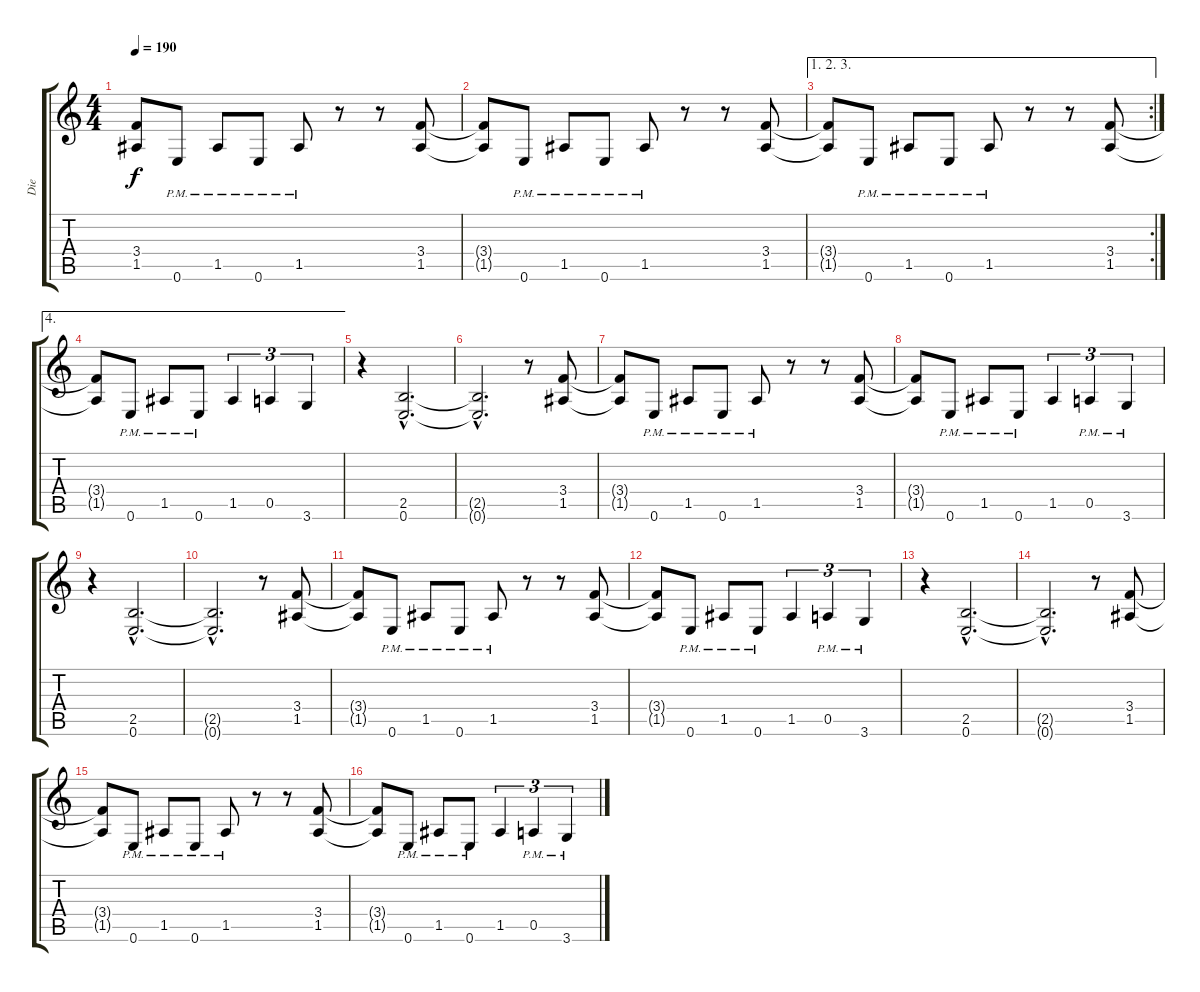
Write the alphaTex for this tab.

\track ("Die" "Die") {instrument distortionguitar}
\staff {score tabs}
\tuning (E4 B3 G3 D3 A2 E2) {hide}
\ts (4 4)
\tempo 190
\clef g2
\ks c
(3.4{t} 1.5{t}).8{dy f} 0.6{pm}.8 1.5{pm}.8 0.6{pm}.8 1.5{pm}.8 r.8 r.8 (3.4 1.5).8 |
(3.4{t} 1.5{t}).8 0.6{pm}.8 1.5{pm}.8 0.6{pm}.8 1.5{pm}.8 r.8 r.8 (3.4 1.5).8 |
\ae (1 2 3)
\rc 2
(3.4{t} 1.5{t}).8 0.6{pm}.8 1.5{pm}.8 0.6{pm}.8 1.5{pm}.8 r.8 r.8 (3.4 1.5).8 |
\ae 4
(3.4{t} 1.5{t}).8 0.6{pm}.8 1.5{pm}.8 0.6{pm}.8 1.5.4{tu (3 2)} 0.5.4{tu (3 2)} 3.6.4{tu (3 2)} |
r.4 (2.5{hac} 0.6{hac}).2{d} |
(2.5{hac t} 0.6{hac t}).2{d} r.8 (3.4 1.5).8 |
(3.4{t} 1.5{t}).8 0.6{pm}.8 1.5{pm}.8 0.6{pm}.8 1.5{pm}.8 r.8 r.8 (3.4 1.5).8 |
(3.4{t} 1.5{t}).8 0.6{pm}.8 1.5{pm}.8 0.6{pm}.8 1.5.4{tu (3 2)} 0.5{pm}.4{tu (3 2)} 3.6{pm}.4{tu (3 2)} |
r.4 (2.5{hac} 0.6{hac}).2{d} |
(2.5{hac t} 0.6{hac t}).2{d} r.8 (3.4 1.5).8 |
(3.4{t} 1.5{t}).8 0.6{pm}.8 1.5{pm}.8 0.6{pm}.8 1.5{pm}.8 r.8 r.8 (3.4 1.5).8 |
(3.4{t} 1.5{t}).8 0.6{pm}.8 1.5{pm}.8 0.6{pm}.8 1.5.4{tu (3 2)} 0.5{pm}.4{tu (3 2)} 3.6{pm}.4{tu (3 2)} |
r.4 (2.5{hac} 0.6{hac}).2{d} |
(2.5{hac t} 0.6{hac t}).2{d} r.8 (3.4 1.5).8 |
(3.4{t} 1.5{t}).8 0.6{pm}.8 1.5{pm}.8 0.6{pm}.8 1.5{pm}.8 r.8 r.8 (3.4 1.5).8 |
(3.4{t} 1.5{t}).8 0.6{pm}.8 1.5{pm}.8 0.6{pm}.8 1.5.4{tu (3 2)} 0.5{pm}.4{tu (3 2)} 3.6{pm}.4{tu (3 2)}
